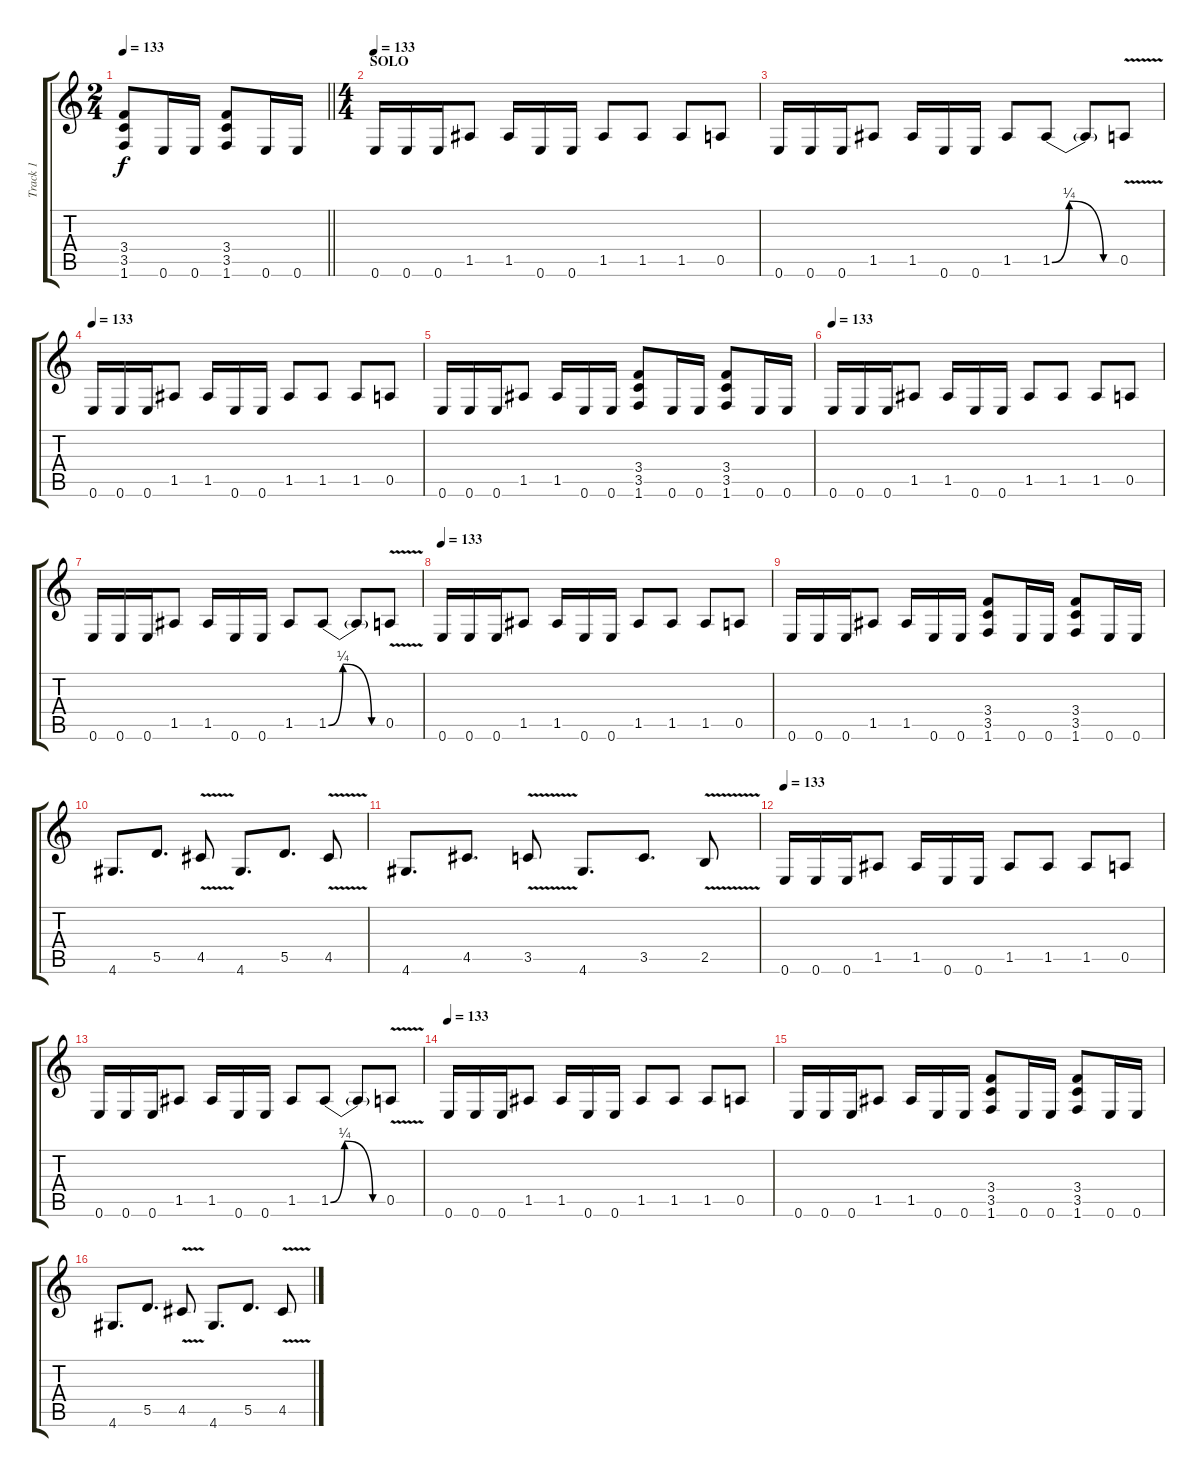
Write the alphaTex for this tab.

\track ("Track 1" "Track 1") {instrument distortionguitar}
\staff {score tabs}
\tuning (E4 B3 G3 D3 A2 E2) {hide}
\ts (2 4)
\tempo 133
\clef g2
\barLineRight lightlight
\ks c
(3.4 3.5 1.6).8{dy f} 0.6.16 0.6.16 (3.4 3.5 1.6).8 0.6.16 0.6.16 |
\ts (4 4)
\section ("" "SOLO")
\tempo 133
0.6.16 0.6.16 0.6.16 1.5.8 1.5.16 0.6.16 0.6.16 1.5.8 1.5.8 1.5.8 0.5.8 |
0.6.16 0.6.16 0.6.16 1.5.8 1.5.16 0.6.16 0.6.16 1.5.8 1.5{be (custom 0 0 15 1 45 0 60 0)}.8 1.5{t}.8 0.5{v}.8 |
\tempo 133
0.6.16 0.6.16 0.6.16 1.5.8 1.5.16 0.6.16 0.6.16 1.5.8 1.5.8 1.5.8 0.5.8 |
0.6.16 0.6.16 0.6.16 1.5.8 1.5.16 0.6.16 0.6.16 (3.4 3.5 1.6).8 0.6.16 0.6.16 (3.4 3.5 1.6).8 0.6.16 0.6.16 |
\tempo 133
0.6.16 0.6.16 0.6.16 1.5.8 1.5.16 0.6.16 0.6.16 1.5.8 1.5.8 1.5.8 0.5.8 |
0.6.16 0.6.16 0.6.16 1.5.8 1.5.16 0.6.16 0.6.16 1.5.8 1.5{be (custom 0 0 15 1 45 0 60 0)}.8 1.5{t}.8 0.5{v}.8 |
\tempo 133
0.6.16 0.6.16 0.6.16 1.5.8 1.5.16 0.6.16 0.6.16 1.5.8 1.5.8 1.5.8 0.5.8 |
0.6.16 0.6.16 0.6.16 1.5.8 1.5.16 0.6.16 0.6.16 (3.4 3.5 1.6).8 0.6.16 0.6.16 (3.4 3.5 1.6).8 0.6.16 0.6.16 |
4.6.8{d} 5.5.8{d} 4.5{v}.8 4.6.8{d} 5.5.8{d} 4.5{v}.8 |
4.6.8{d} 4.5.8{d} 3.5{v}.8 4.6.8{d} 3.5.8{d} 2.5{v}.8 |
\tempo 133
0.6.16 0.6.16 0.6.16 1.5.8 1.5.16 0.6.16 0.6.16 1.5.8 1.5.8 1.5.8 0.5.8 |
0.6.16 0.6.16 0.6.16 1.5.8 1.5.16 0.6.16 0.6.16 1.5.8 1.5{be (custom 0 0 15 1 45 0 60 0)}.8 1.5{t}.8 0.5{v}.8 |
\tempo 133
0.6.16 0.6.16 0.6.16 1.5.8 1.5.16 0.6.16 0.6.16 1.5.8 1.5.8 1.5.8 0.5.8 |
0.6.16 0.6.16 0.6.16 1.5.8 1.5.16 0.6.16 0.6.16 (3.4 3.5 1.6).8 0.6.16 0.6.16 (3.4 3.5 1.6).8 0.6.16 0.6.16 |
4.6.8{d} 5.5.8{d} 4.5{v}.8 4.6.8{d} 5.5.8{d} 4.5{v}.8
